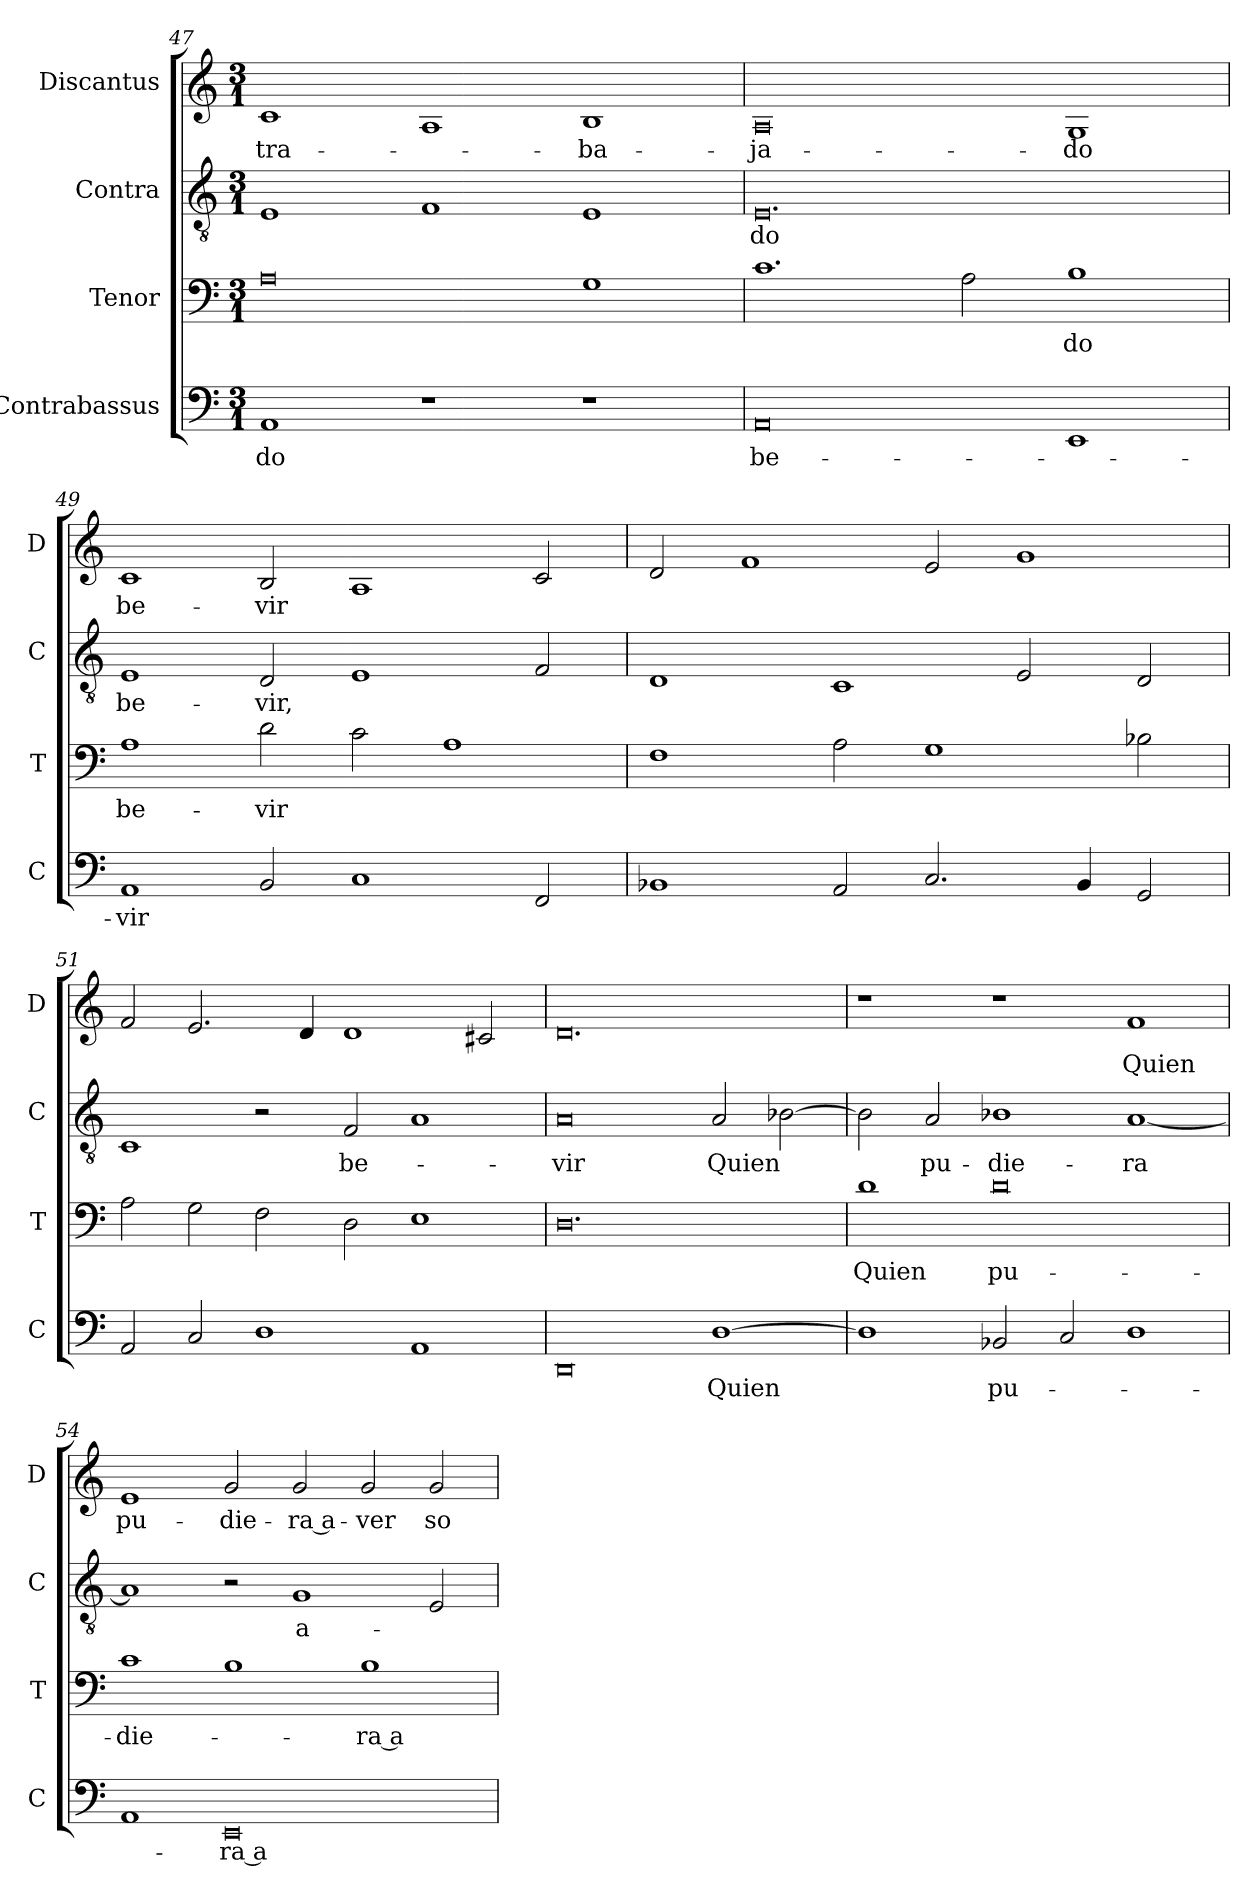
**kern	**text	**kern	**text	**kern	**text	**kern	**text
*part4	*part4	*part3	*part3	*part2	*part2	*part1	*part1
*staff4	*staff4	*staff3	*staff3	*staff2	*staff2	*staff1	*staff1
*I"Contrabassus	*	*I"Tenor	*	*I"Contra	*	*I"Discantus	*
*I'C	*	*I'T	*	*I'C	*	*I'D	*
*clefF4	*	*clefF4	*	*clefGv2	*	*clefG2	*
*k[]	*	*k[]	*	*k[]	*	*k[]	*
*M3/1	*	*M3/1	*	*M3/1	*	*M3/1	*
=47	=47	=47	=47	=47	=47	=47	=47
1AA	-do	0A	.	1E	.	1c	tra-
1r	.	.	.	1F	.	1A	.
1r	.	1G	.	1E	.	1B	-ba-
=48	=48	=48	=48	=48	=48	=48	=48
0AA	be-	1.c	.	0.E	-do	0A	-ja-
.	.	2A	.	.	.	.	.
1EE	.	1B	-do	.	.	1G	-do
=49	=49	=49	=49	=49	=49	=49	=49
1AA	-vir	1A	be-	1E	be-	1c	be-
2BB	.	2d	-vir	2D	-vir,	2B	-vir
1C	.	2c	.	1E	.	1A	.
.	.	1A	.	.	.	.	.
2FF	.	.	.	2F	.	2c	.
=50	=50	=50	=50	=50	=50	=50	=50
1BB-X	.	1F	.	1D	.	2d	.
.	.	.	.	.	.	1f	.
2AA	.	2A	.	1C	.	.	.
2.C	.	1G	.	.	.	2e	.
.	.	.	.	2E	.	1g	.
4BB-	.	.	.	.	.	.	.
2GG	.	2B-X	.	2D	.	.	.
=51	=51	=51	=51	=51	=51	=51	=51
2AA	.	2A	.	1C	.	2f	.
2C	.	2G	.	.	.	2.e	.
1D	.	2F	.	2r	.	.	.
.	.	.	.	.	.	4d	.
.	.	2D	.	2F	be-	1d	.
1AA	.	1E	.	1A	.	.	.
.	.	.	.	.	.	2c#X	.
=52	=52	=52	=52	=52	=52	=52	=52
0DD	.	0.D	.	0A	-vir	0.d	.
[1D	Quien	.	.	2A	Quien	.	.
.	.	.	.	[2B-X	.	.	.
=53	=53	=53	=53	=53	=53	=53	=53
1D]	.	1d	Quien	2B-]	.	1r	.
.	.	.	.	2A	pu-	.	.
2BB-X	pu-	0d	pu-	1B-X	-die-	1r	.
2C	.	.	.	.	.	.	.
1D	.	.	.	[1A	-ra	1f	Quien
=54	=54	=54	=54	=54	=54	=54	=54
1AA	.	1c	-die-	1A]	.	1e	pu-
0EE	-ra a-	1B	.	2r	.	2g	-die-
.	.	.	.	1G	a-	2g	-ra a-
.	.	1B	-ra a-	.	.	2g	-ver
.	.	.	.	2E	.	2g	so-
=	=	=	=	=	=	=	=
*-	*-	*-	*-	*-	*-	*-	*-
